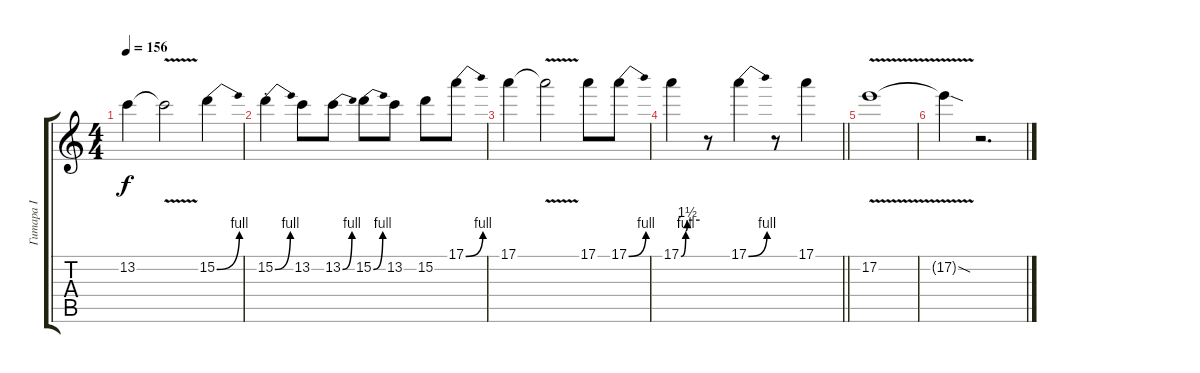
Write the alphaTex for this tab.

\track ("Гитара I" "Гитара I") {instrument distortionguitar}
\staff {score tabs}
\tuning (E4 B3 G3 D3 A2 E2) {hide}
\ts (4 4)
\tempo 156
\clef g2
\ks c
13.2.4{dy f} 13.2{v t}.2 15.2{be (bend 0 0 60 4)}.4 |
15.2{be (bend 0 0 60 4) st}.4 13.2.8 13.2{be (bend 0 0 60 4)}.8 15.2{be (bend 0 0 60 4)}.8 13.2.8 15.2.8 17.1{be (bend 0 0 60 4)}.8 |
17.1.4 17.1{v t}.2 17.1.8 17.1{be (bend 0 0 60 4)}.8 |
\barLineRight lightlight
17.1{be (custom 0 0 15 4 20 6 60 6)}.4 r.8 17.1{be (bend 0 0 60 4)}.4 r.8 17.1.4 |
17.2{v}.1 |
17.2{sod t}.4 r.2{d}
